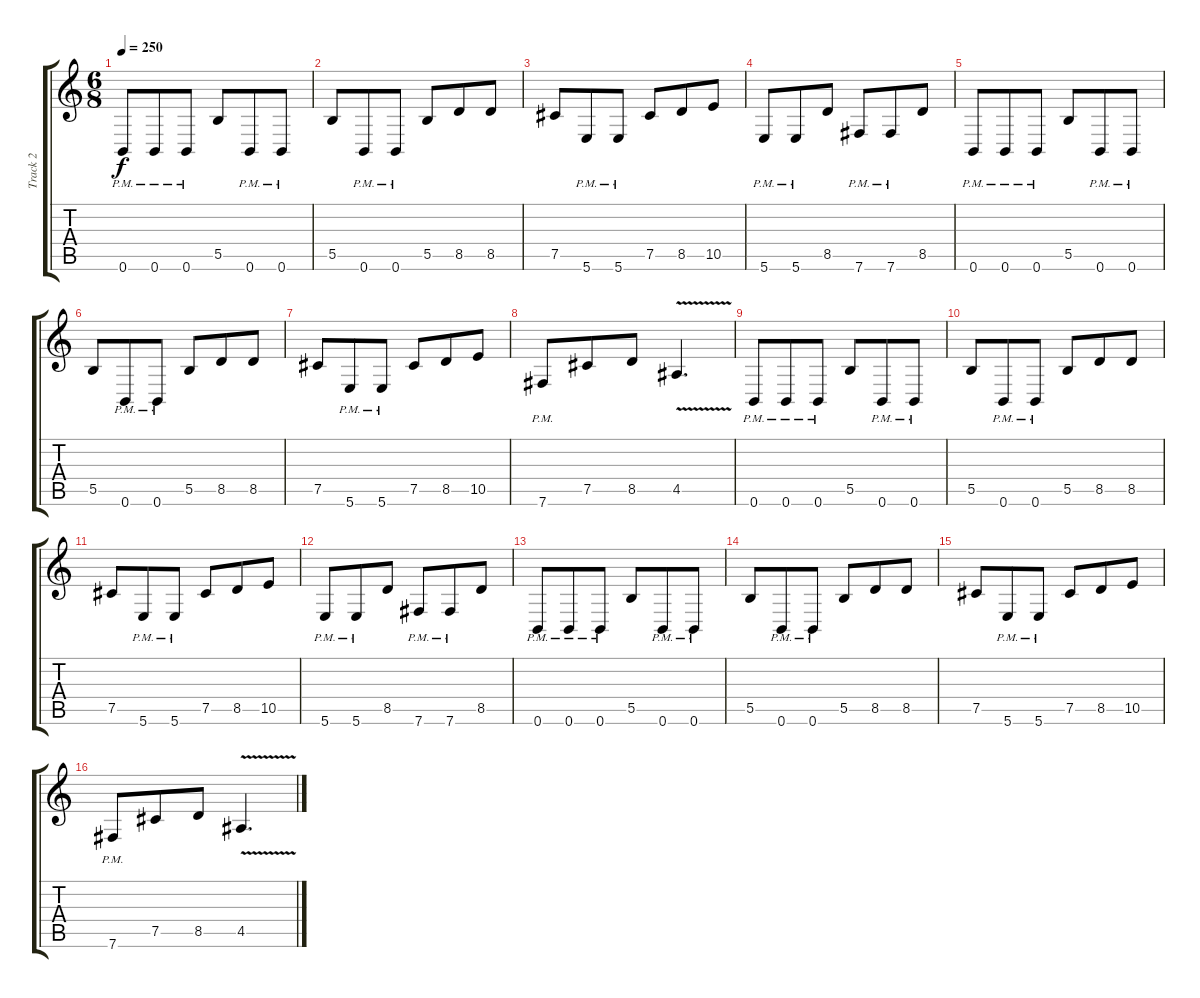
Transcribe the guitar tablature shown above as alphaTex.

\track ("Track 2" "Track 2") {instrument distortionguitar}
\staff {score tabs}
\tuning (Db4 Ab3 E3 B2 Gb2 B1) {hide}
\ts (6 8)
\tempo 250
\clef g2
\ks c
0.6{pm}.8{dy f} 0.6{pm}.8 0.6{pm}.8 5.5.8 0.6{pm}.8 0.6{pm}.8 |
5.5.8 0.6{pm}.8 0.6{pm}.8 5.5.8 8.5.8 8.5.8 |
7.5.8 5.6{pm}.8 5.6{pm}.8 7.5.8 8.5.8 10.5.8 |
5.6{pm}.8 5.6{pm}.8 8.5.8 7.6{pm}.8 7.6{pm}.8 8.5.8 |
0.6{pm}.8 0.6{pm}.8 0.6{pm}.8 5.5.8 0.6{pm}.8 0.6{pm}.8 |
5.5.8 0.6{pm}.8 0.6{pm}.8 5.5.8 8.5.8 8.5.8 |
7.5.8 5.6{pm}.8 5.6{pm}.8 7.5.8 8.5.8 10.5.8 |
7.6{pm}.8 7.5.8 8.5.8 4.5{v}.4{d} |
0.6{pm}.8 0.6{pm}.8 0.6{pm}.8 5.5.8 0.6{pm}.8 0.6{pm}.8 |
5.5.8 0.6{pm}.8 0.6{pm}.8 5.5.8 8.5.8 8.5.8 |
7.5.8 5.6{pm}.8 5.6{pm}.8 7.5.8 8.5.8 10.5.8 |
5.6{pm}.8 5.6{pm}.8 8.5.8 7.6{pm}.8 7.6{pm}.8 8.5.8 |
0.6{pm}.8 0.6{pm}.8 0.6{pm}.8 5.5.8 0.6{pm}.8 0.6{pm}.8 |
5.5.8 0.6{pm}.8 0.6{pm}.8 5.5.8 8.5.8 8.5.8 |
7.5.8 5.6{pm}.8 5.6{pm}.8 7.5.8 8.5.8 10.5.8 |
7.6{pm}.8 7.5.8 8.5.8 4.5{v}.4{d}
